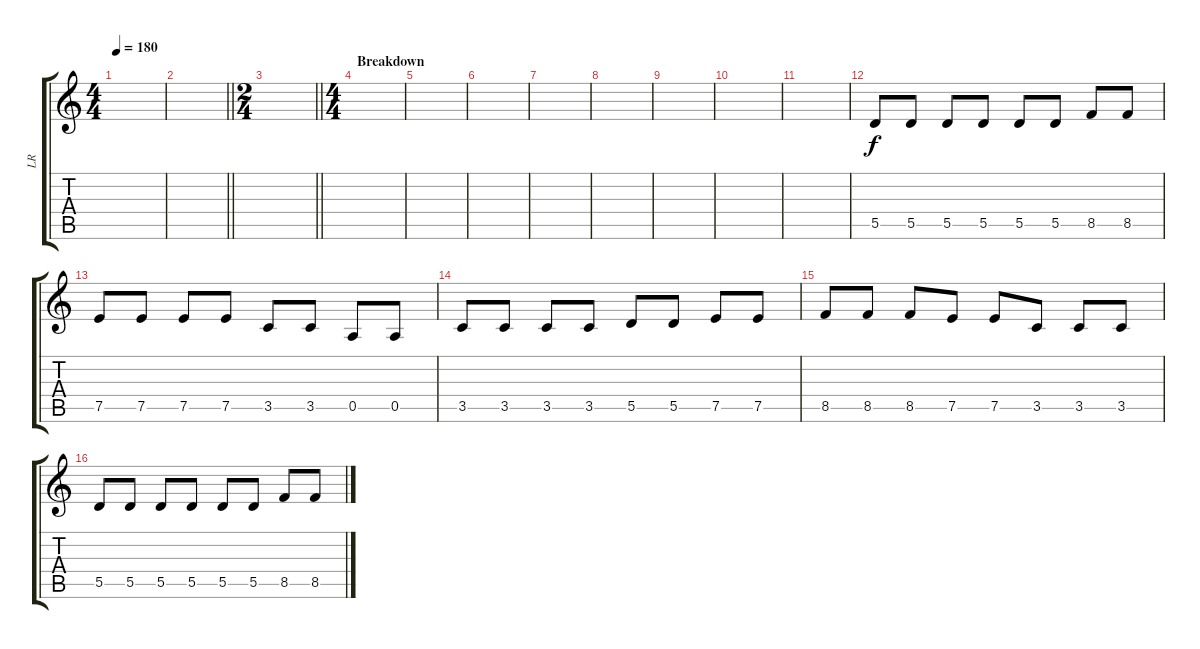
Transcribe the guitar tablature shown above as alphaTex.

\track ("LR" "LR") {instrument overdrivenguitar}
\staff {score tabs}
\tuning (E4 B3 G3 D3 A2 D2) {hide}
\ts (4 4)
\tempo 180
\clef g2
\ks c
|
\barLineRight lightlight
|
\ts (2 4)
\barLineRight lightlight
|
\ts (4 4)
\section ("" "Breakdown")
|
|
|
|
|
|
|
|
5.5.8 5.5.8 5.5.8 5.5.8 5.5.8 5.5.8 8.5.8 8.5.8 |
7.5.8 7.5.8 7.5.8 7.5.8 3.5.8 3.5.8 0.5.8 0.5.8 |
3.5.8 3.5.8 3.5.8 3.5.8 5.5.8 5.5.8 7.5.8 7.5.8 |
8.5.8 8.5.8 8.5.8 7.5.8 7.5.8 3.5.8 3.5.8 3.5.8 |
5.5.8 5.5.8 5.5.8 5.5.8 5.5.8 5.5.8 8.5.8 8.5.8
